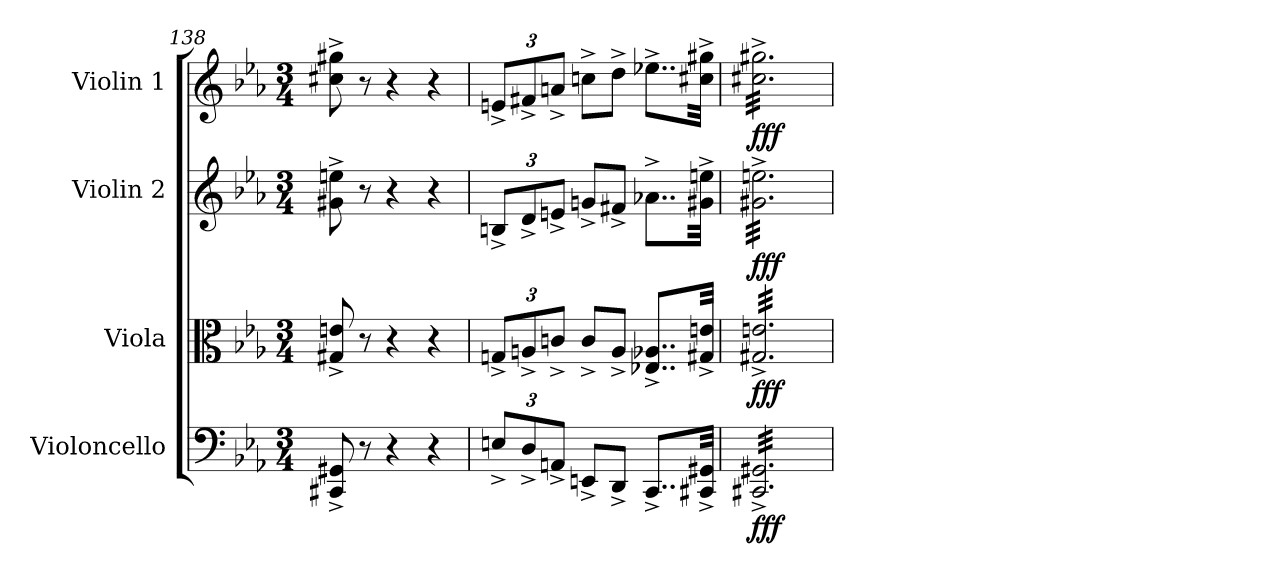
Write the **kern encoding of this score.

**kern	**dynam	**kern	**dynam	**kern	**dynam	**kern	**dynam
*part4	*part4	*part3	*part3	*part2	*part2	*part1	*part1
*staff4	*staff4	*staff3	*staff3	*staff2	*staff2	*staff1	*staff1
*I"Violoncello	*	*I"Viola	*	*I"Violin 2	*	*I"Violin 1	*
*I'Vc	*	*I'Vla	*	*I'Vln	*	*I'Vln	*
*clefF4	*	*clefC3	*	*clefG2	*	*clefG2	*
*k[b-e-a-]	*	*k[b-e-a-]	*	*k[b-e-a-]	*	*k[b-e-a-]	*
*M3/4	*	*M3/4	*	*M3/4	*	*M3/4	*
=138	=138	=138	=138	=138	=138	=138	=138
8CC#X/^> 8GG#X/^>	.	8G#X/^> 8en/^>	.	8g#X\^ 8een\^	.	8cc#X\^ 8gg#X\^	.
8r	.	8r	.	8r	.	8r	.
4r	.	4r	.	4r	.	4r	.
4r	.	4r	.	4r	.	4r	.
=139	=139	=139	=139	=139	=139	=139	=139
!	!LO:DY:b	!	!	!	!	!	!
!	!LO:DY:n=1:b	!	!LO:DY:b	!	!	!	!
!	!	!	!LO:DY:n=1:b	!	!LO:DY:b	!	!
!	!	!	!	!	!LO:DY:n=1:b	!	!LO:DY:b
!	!	!	!	!	!	!	!LO:DY:n=1:b
12En^>/L	ff other-dynamics	12Gn^>/L	ff other-dynamics	12Bn^>/L	ff other-dynamics	12en^>/L	ff other-dynamics
12D^>/	.	12An^>/	.	12d^>/	.	12f#X^>/	.
12AAn^>/J	.	12cn^>/J	.	12en^>/J	.	12an^>/J	.
8EEn^/L	.	8c^/L	.	8gn^/L	.	8ccn^\L	.
8DD^/J	.	8A^/J	.	8f#X^/J	.	8dd^\J	.
8..CC^/L	.	8..E-X/^ 8..A-X/^L	.	8..a-X^\L	.	8..ee-X^\L	.
32CC#X/^ 32GG#X/^Jkk	.	32G#X/^ 32en/^Jkk	.	32g#X\^ 32een\^Jkk	.	32cc#X\^ 32gg#X\^Jkk	.
=140	=140	=140	=140	=140	=140	=140	=140
!	!LO:DY:b	!	!LO:DY:b	!	!LO:DY:b	!	!LO:DY:b
*tremolo	*	*	*	*	*	*	*
*	*	*tremolo	*	*	*	*	*
*	*	*	*	*tremolo	*	*	*
*	*	*	*	*	*	*tremolo	*
32CC#X/^> 32GG#X/^>LLL	fff	32G#X/^> 32en/^>LLL	fff	32g#X\^ 32een\^LLL	fff	32cc#X\^ 32gg#X\^LLL	fff
32CC#X/^> 32GG#X/^>	.	32G#X/^> 32en/^>	.	32g#X\^ 32een\^	.	32cc#X\^ 32gg#X\^	.
32CC#X/^> 32GG#X/^>	.	32G#X/^> 32en/^>	.	32g#X\^ 32een\^	.	32cc#X\^ 32gg#X\^	.
32CC#X/^> 32GG#X/^>	.	32G#X/^> 32en/^>	.	32g#X\^ 32een\^	.	32cc#X\^ 32gg#X\^	.
32CC#X/^> 32GG#X/^>	.	32G#X/^> 32en/^>	.	32g#X\^ 32een\^	.	32cc#X\^ 32gg#X\^	.
32CC#X/^> 32GG#X/^>	.	32G#X/^> 32en/^>	.	32g#X\^ 32een\^	.	32cc#X\^ 32gg#X\^	.
32CC#X/^> 32GG#X/^>	.	32G#X/^> 32en/^>	.	32g#X\^ 32een\^	.	32cc#X\^ 32gg#X\^	.
32CC#X/^> 32GG#X/^>	.	32G#X/^> 32en/^>	.	32g#X\^ 32een\^	.	32cc#X\^ 32gg#X\^	.
32CC#X/^> 32GG#X/^>	.	32G#X/^> 32en/^>	.	32g#X\^ 32een\^	.	32cc#X\^ 32gg#X\^	.
32CC#X/^> 32GG#X/^>	.	32G#X/^> 32en/^>	.	32g#X\^ 32een\^	.	32cc#X\^ 32gg#X\^	.
32CC#X/^> 32GG#X/^>	.	32G#X/^> 32en/^>	.	32g#X\^ 32een\^	.	32cc#X\^ 32gg#X\^	.
32CC#X/^> 32GG#X/^>	.	32G#X/^> 32en/^>	.	32g#X\^ 32een\^	.	32cc#X\^ 32gg#X\^	.
32CC#X/^> 32GG#X/^>	.	32G#X/^> 32en/^>	.	32g#X\^ 32een\^	.	32cc#X\^ 32gg#X\^	.
32CC#X/^> 32GG#X/^>	.	32G#X/^> 32en/^>	.	32g#X\^ 32een\^	.	32cc#X\^ 32gg#X\^	.
32CC#X/^> 32GG#X/^>	.	32G#X/^> 32en/^>	.	32g#X\^ 32een\^	.	32cc#X\^ 32gg#X\^	.
32CC#X/^> 32GG#X/^>	.	32G#X/^> 32en/^>	.	32g#X\^ 32een\^	.	32cc#X\^ 32gg#X\^	.
32CC#X/^> 32GG#X/^>	.	32G#X/^> 32en/^>	.	32g#X\^ 32een\^	.	32cc#X\^ 32gg#X\^	.
32CC#X/^> 32GG#X/^>	.	32G#X/^> 32en/^>	.	32g#X\^ 32een\^	.	32cc#X\^ 32gg#X\^	.
32CC#X/^> 32GG#X/^>	.	32G#X/^> 32en/^>	.	32g#X\^ 32een\^	.	32cc#X\^ 32gg#X\^	.
32CC#X/^> 32GG#X/^>	.	32G#X/^> 32en/^>	.	32g#X\^ 32een\^	.	32cc#X\^ 32gg#X\^	.
32CC#X/^> 32GG#X/^>	.	32G#X/^> 32en/^>	.	32g#X\^ 32een\^	.	32cc#X\^ 32gg#X\^	.
32CC#X/^> 32GG#X/^>	.	32G#X/^> 32en/^>	.	32g#X\^ 32een\^	.	32cc#X\^ 32gg#X\^	.
32CC#X/^> 32GG#X/^>	.	32G#X/^> 32en/^>	.	32g#X\^ 32een\^	.	32cc#X\^ 32gg#X\^	.
32CC#X/^> 32GG#X/^>JJJ	.	32G#X/^> 32en/^>JJJ	.	32g#X\^ 32een\^JJJ	.	32cc#X\^ 32gg#X\^JJJ	.
*	*	*	*	*	*	*Xtremolo	*
*	*	*	*	*Xtremolo	*	*	*
*	*	*Xtremolo	*	*	*	*	*
*Xtremolo	*	*	*	*	*	*	*
=	=	=	=	=	=	=	=
*-	*-	*-	*-	*-	*-	*-	*-
